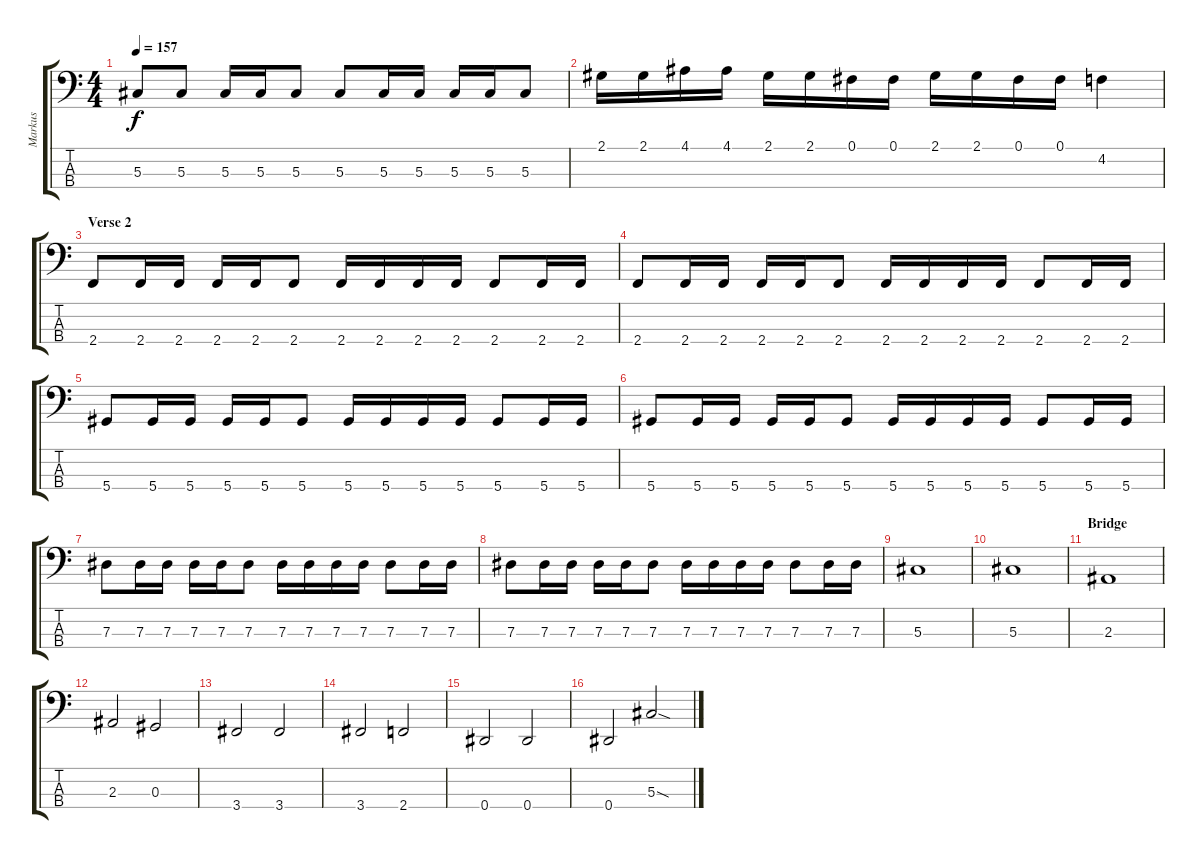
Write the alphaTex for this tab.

\track ("Markus" "Markus") {instrument electricbasspick}
\staff {score tabs}
\tuning (Gb2 Db2 Ab1 Eb1) {hide}
\ts (4 4)
\tempo 157
\clef f4
\ks c
5.3.8{dy f} 5.3.8 5.3.16 5.3.16 5.3.8 5.3.8 5.3.16 5.3.16 5.3.16 5.3.16 5.3.8 |
2.1.16 2.1.16 4.1.16 4.1.16 2.1.16 2.1.16 0.1.16 0.1.16 2.1.16 2.1.16 0.1.16 0.1.16 4.2.4 |
\section ("" "Verse 2")
2.4.8 2.4.16 2.4.16 2.4.16 2.4.16 2.4.8 2.4.16 2.4.16 2.4.16 2.4.16 2.4.8 2.4.16 2.4.16 |
2.4.8 2.4.16 2.4.16 2.4.16 2.4.16 2.4.8 2.4.16 2.4.16 2.4.16 2.4.16 2.4.8 2.4.16 2.4.16 |
5.4.8 5.4.16 5.4.16 5.4.16 5.4.16 5.4.8 5.4.16 5.4.16 5.4.16 5.4.16 5.4.8 5.4.16 5.4.16 |
5.4.8 5.4.16 5.4.16 5.4.16 5.4.16 5.4.8 5.4.16 5.4.16 5.4.16 5.4.16 5.4.8 5.4.16 5.4.16 |
7.3.8 7.3.16 7.3.16 7.3.16 7.3.16 7.3.8 7.3.16 7.3.16 7.3.16 7.3.16 7.3.8 7.3.16 7.3.16 |
7.3.8 7.3.16 7.3.16 7.3.16 7.3.16 7.3.8 7.3.16 7.3.16 7.3.16 7.3.16 7.3.8 7.3.16 7.3.16 |
5.3.1 |
5.3.1 |
\section ("" "Bridge")
2.3.1 |
2.3.2 0.3.2 |
3.4.2 3.4.2 |
3.4.2 2.4.2 |
0.4.2 0.4.2 |
0.4.2 5.3{sod}.2
